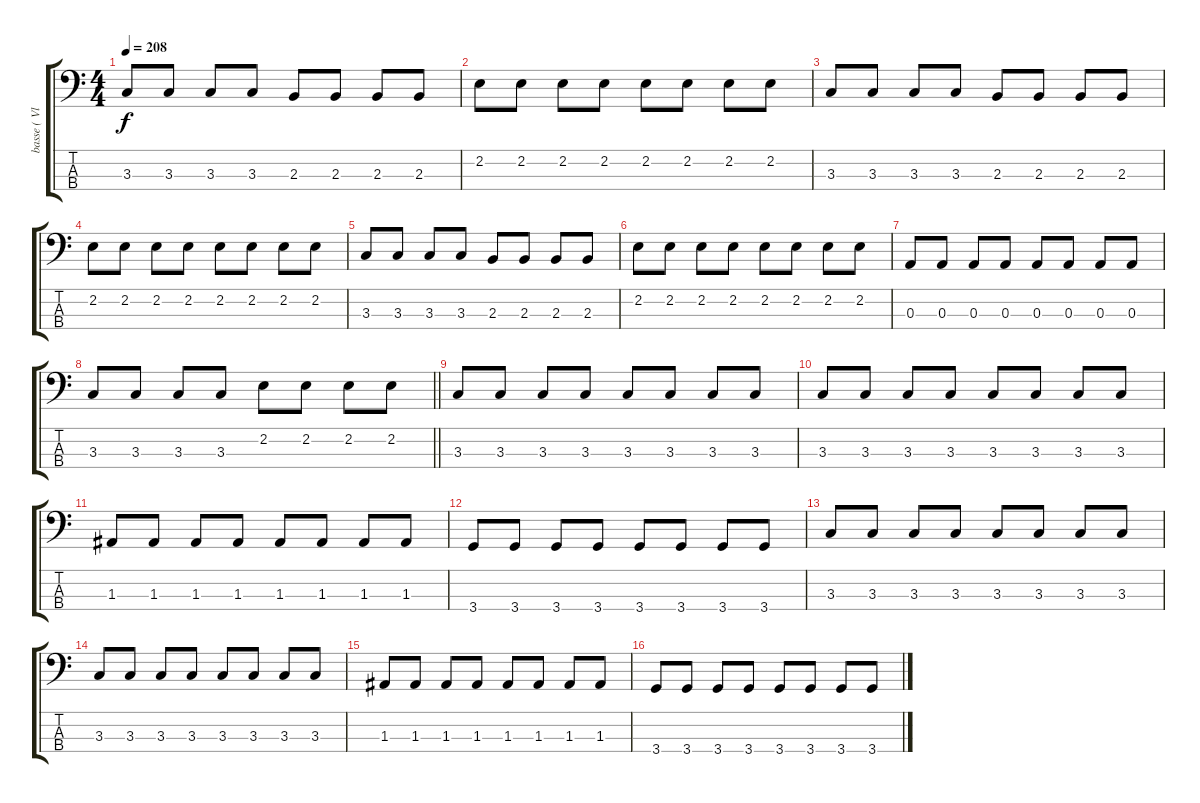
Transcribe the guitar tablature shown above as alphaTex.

\track ("basse ( Vlad ) " "basse ( Vl") {instrument electricbasspick}
\staff {score tabs}
\tuning (G2 D2 A1 E1) {hide}
\ts (4 4)
\tempo 208
\clef f4
\ks c
3.3.8{dy f} 3.3.8 3.3.8 3.3.8 2.3.8 2.3.8 2.3.8 2.3.8 |
2.2.8 2.2.8 2.2.8 2.2.8 2.2.8 2.2.8 2.2.8 2.2.8 |
3.3.8 3.3.8 3.3.8 3.3.8 2.3.8 2.3.8 2.3.8 2.3.8 |
2.2.8 2.2.8 2.2.8 2.2.8 2.2.8 2.2.8 2.2.8 2.2.8 |
3.3.8 3.3.8 3.3.8 3.3.8 2.3.8 2.3.8 2.3.8 2.3.8 |
2.2.8 2.2.8 2.2.8 2.2.8 2.2.8 2.2.8 2.2.8 2.2.8 |
0.3.8 0.3.8 0.3.8 0.3.8 0.3.8 0.3.8 0.3.8 0.3.8 |
\barLineRight lightlight
3.3.8 3.3.8 3.3.8 3.3.8 2.2.8 2.2.8 2.2.8 2.2.8 |
3.3.8 3.3.8 3.3.8 3.3.8 3.3.8 3.3.8 3.3.8 3.3.8 |
3.3.8 3.3.8 3.3.8 3.3.8 3.3.8 3.3.8 3.3.8 3.3.8 |
1.3.8 1.3.8 1.3.8 1.3.8 1.3.8 1.3.8 1.3.8 1.3.8 |
3.4.8 3.4.8 3.4.8 3.4.8 3.4.8 3.4.8 3.4.8 3.4.8 |
3.3.8 3.3.8 3.3.8 3.3.8 3.3.8 3.3.8 3.3.8 3.3.8 |
3.3.8 3.3.8 3.3.8 3.3.8 3.3.8 3.3.8 3.3.8 3.3.8 |
1.3.8 1.3.8 1.3.8 1.3.8 1.3.8 1.3.8 1.3.8 1.3.8 |
3.4.8 3.4.8 3.4.8 3.4.8 3.4.8 3.4.8 3.4.8 3.4.8
